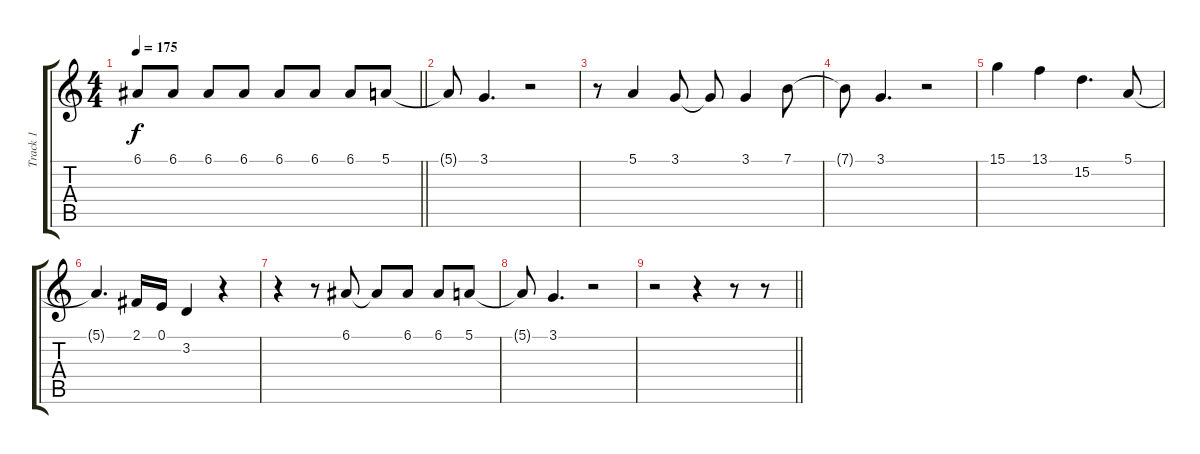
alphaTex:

\track ("Track 1" "Track 1") {instrument tenorsax}
\staff {score tabs}
\tuning (E4 B3 G3 D3 A2 E2) {hide}
\ts (4 4)
\tempo 175
\clef g2
\barLineRight lightlight
\ks c
6.1.8{dy f} 6.1.8 6.1.8 6.1.8 6.1.8 6.1.8 6.1.8 5.1.8 |
5.1{t}.8 3.1.4{d} r.2 |
r.8 5.1.4 3.1.8 3.1{t}.8 3.1.4 7.1.8 |
7.1{t}.8 3.1.4{d} r.2 |
15.1.4 13.1.4 15.2.4{d} 5.1.8 |
5.1{t}.4{d} 2.1.16 0.1.16 3.2.4 r.4 |
r.4 r.8 6.1.8 6.1{t}.8 6.1.8 6.1.8 5.1.8 |
5.1{t}.8 3.1.4{d} r.2 |
\barLineRight lightlight
r.2 r.4 r.8 r.8
